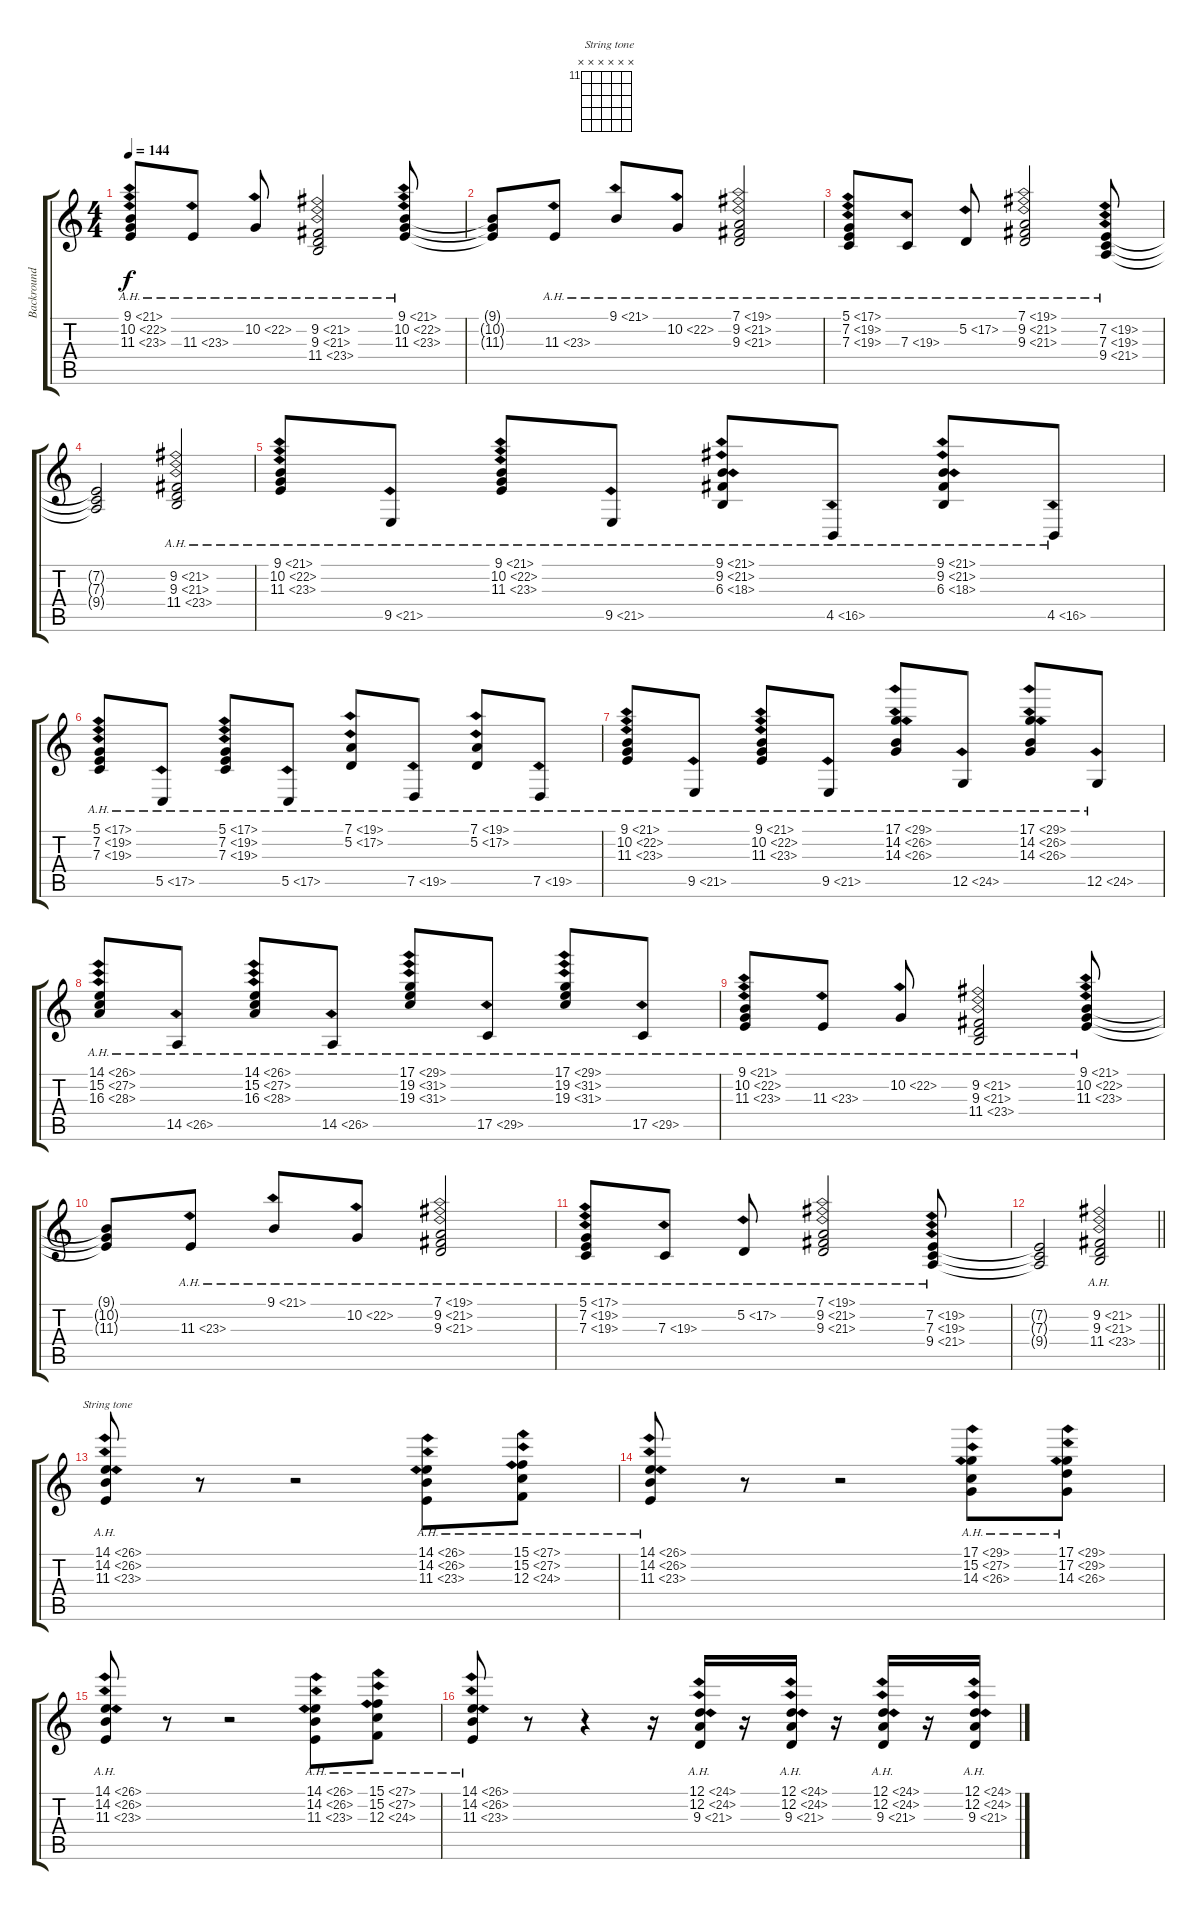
\track ("Backround Keyboard" "Backround ") {instrument stringensemble1}
\staff {score tabs}
\tuning (D4 A3 F3 C3 G2 D2) {hide}
\chord ("  String tone" x x x x x x) {firstfret 11}
\ts (4 4)
\tempo 144
\clef g2
\ks c
(9.1{ah 12} 10.2{ah 12} 11.3{ah 12}).8{dy f} 11.3{ah 12}.8 10.2{ah 12}.8 (9.2{ah 12} 9.3{ah 12} 11.4{ah 12}).2 (9.1{ah 12} 10.2{ah 12} 11.3{ah 12}).8 |
(9.1{t} 10.2{t} 11.3{t}).8 11.3{ah 12}.8 9.1{ah 12}.8 10.2{ah 12}.8 (7.1{ah 12} 9.2{ah 12} 9.3{ah 12}).2 |
(5.1{ah 12} 7.2{ah 12} 7.3{ah 12}).8 7.3{ah 12}.8 5.2{ah 12}.8 (7.1{ah 12} 9.2{ah 12} 9.3{ah 12}).2 (7.2{ah 12} 7.3{ah 12} 9.4{ah 12}).8 |
(7.2{t} 7.3{t} 9.4{t}).2 (9.2{ah 12} 9.3{ah 12} 11.4{ah 12}).2 |
(9.1{ah 12} 10.2{ah 12} 11.3{ah 12}).8 9.5{ah 12}.8 (9.1{ah 12} 10.2{ah 12} 11.3{ah 12}).8 9.5{ah 12}.8 (9.1{ah 12} 9.2{ah 12} 6.3{ah 12}).8 4.5{ah 12}.8 (9.1{ah 12} 9.2{ah 12} 6.3{ah 12}).8 4.5{ah 12}.8 |
(5.1{ah 12} 7.2{ah 12} 7.3{ah 12}).8 5.5{ah 12}.8 (5.1{ah 12} 7.2{ah 12} 7.3{ah 12}).8 5.5{ah 12}.8 (7.1{ah 12} 5.2{ah 12}).8 7.5{ah 12}.8 (7.1{ah 12} 5.2{ah 12}).8 7.5{ah 12}.8 |
(9.1{ah 12} 10.2{ah 12} 11.3{ah 12}).8 9.5{ah 12}.8 (9.1{ah 12} 10.2{ah 12} 11.3{ah 12}).8 9.5{ah 12}.8 (17.1{ah 12} 14.2{ah 12} 14.3{ah 12}).8 12.5{ah 12}.8 (17.1{ah 12} 14.2{ah 12} 14.3{ah 12}).8 12.5{ah 12}.8 |
(14.1{ah 12} 15.2{ah 12} 16.3{ah 12}).8 14.5{ah 12}.8 (14.1{ah 12} 15.2{ah 12} 16.3{ah 12}).8 14.5{ah 12}.8 (17.1{ah 12} 19.2{ah 12} 19.3{ah 12}).8 17.5{ah 12}.8 (17.1{ah 12} 19.2{ah 12} 19.3{ah 12}).8 17.5{ah 12}.8 |
(9.1{ah 12} 10.2{ah 12} 11.3{ah 12}).8 11.3{ah 12}.8 10.2{ah 12}.8 (9.2{ah 12} 9.3{ah 12} 11.4{ah 12}).2 (9.1{ah 12} 10.2{ah 12} 11.3{ah 12}).8 |
(9.1{t} 10.2{t} 11.3{t}).8 11.3{ah 12}.8 9.1{ah 12}.8 10.2{ah 12}.8 (7.1{ah 12} 9.2{ah 12} 9.3{ah 12}).2 |
(5.1{ah 12} 7.2{ah 12} 7.3{ah 12}).8 7.3{ah 12}.8 5.2{ah 12}.8 (7.1{ah 12} 9.2{ah 12} 9.3{ah 12}).2 (7.2{ah 12} 7.3{ah 12} 9.4{ah 12}).8 |
\barLineRight lightlight
(7.2{t} 7.3{t} 9.4{t}).2 (9.2{ah 12} 9.3{ah 12} 11.4{ah 12}).2 |
\section ("" "")
(14.1{ah 12} 14.2{ah 12} 11.3{ah 12}).8{ch "  String tone" volume 10 instrument stringensemble1} r.8 r.2 (14.1{ah 12} 14.2{ah 12} 11.3{ah 12}).8 (15.1{ah 12} 15.2{ah 12} 12.3{ah 12}).8 |
(14.1{ah 12} 14.2{ah 12} 11.3{ah 12}).8 r.8 r.2 (17.1{ah 12} 15.2{ah 12} 14.3{ah 12}).8 (17.1{ah 12} 17.2{ah 12} 14.3{ah 12}).8 |
(14.1{ah 12} 14.2{ah 12} 11.3{ah 12}).8 r.8 r.2 (14.1{ah 12} 14.2{ah 12} 11.3{ah 12}).8 (15.1{ah 12} 15.2{ah 12} 12.3{ah 12}).8 |
(14.1{ah 12} 14.2{ah 12} 11.3{ah 12}).8 r.8 r.4 r.16 (12.1{ah 12} 12.2{ah 12} 9.3{ah 12}).16 r.16 (12.1{ah 12} 12.2{ah 12} 9.3{ah 12}).16 r.16 (12.1{ah 12} 12.2{ah 12} 9.3{ah 12}).16 r.16 (12.1{ah 12} 12.2{ah 12} 9.3{ah 12}).16
